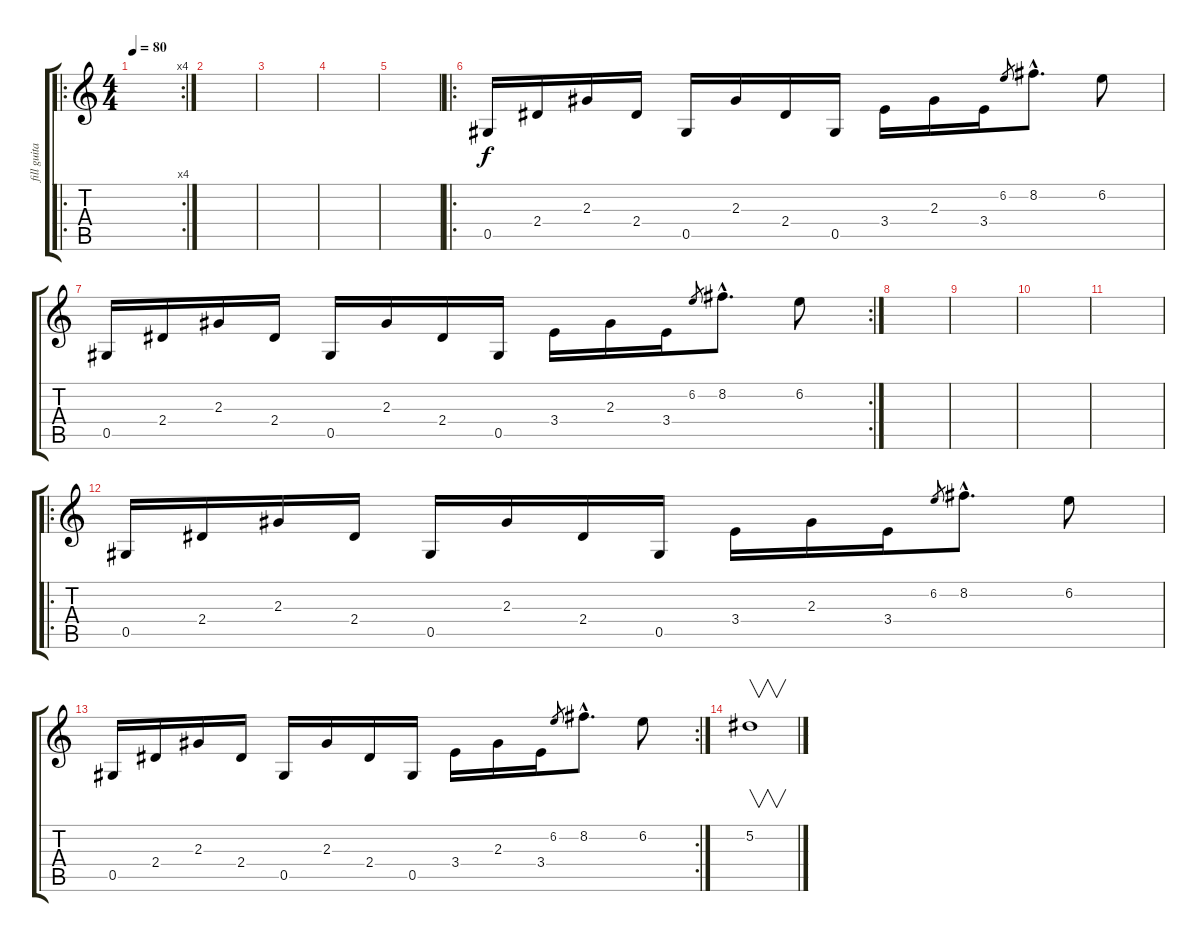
\track ("fill guitar" "fill guita") {instrument acousticguitarnylon}
\staff {score tabs}
\tuning (Eb4 Bb3 Gb3 Db3 Ab2 Eb2) {hide}
\ro
\rc 4
\ts (4 4)
\tempo 80
\clef g2
\ks c
|
|
|
|
|
\ro
0.5.16 2.4.16 2.3.16 2.4.16 0.5.16 2.3.16 2.4.16 0.5.16 3.4.16 2.3.16 3.4.16 6.2.8{gr} 8.2{hac}.8{d} 6.2.8 |
\rc 2
0.5.16 2.4.16 2.3.16 2.4.16 0.5.16 2.3.16 2.4.16 0.5.16 3.4.16 2.3.16 3.4.16 6.2.8{gr} 8.2{hac}.8{d} 6.2.8 |
|
|
|
|
\ro
0.5.16 2.4.16 2.3.16 2.4.16 0.5.16 2.3.16 2.4.16 0.5.16 3.4.16 2.3.16 3.4.16 6.2.8{gr} 8.2{hac}.8{d} 6.2.8 |
\rc 2
0.5.16 2.4.16 2.3.16 2.4.16 0.5.16 2.3.16 2.4.16 0.5.16 3.4.16 2.3.16 3.4.16 6.2.8{gr} 8.2{hac}.8{d} 6.2.8 |
5.2.1{v}
